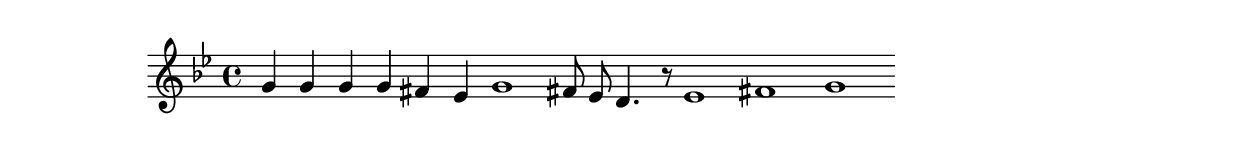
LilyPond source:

%% DO NOT EDIT this file manually; it is automatically
%% generated from LSR http://lsr.dsi.unimi.it
%% Make any changes in LSR itself, or in Documentation/snippets/new/ ,
%% and then run scripts/auxiliar/makelsr.py
%%
%% This file is in the public domain.
\version "2.17.25"

\header {
  lsrtags = "world-music"

  texidoc = "
For improvisations or taqasim which are temporarily free, the time
signature can be omitted and @code{\\cadenzaOn} can be used.  Adjusting
the accidental style might be required, since the absence of bar lines
will cause the accidental to be marked only once.  Here is an example
of what could be the start of a hijaz improvisation:

"
  doctitle = "Arabic improvisation"
} % begin verbatim


\include "arabic.ly"

\relative sol' {
  \key re \kurd
  \accidentalStyle forget
  \cadenzaOn
  sol4 sol sol sol fad mib sol1 fad8 mib re4. r8 mib1 fad sol
}
